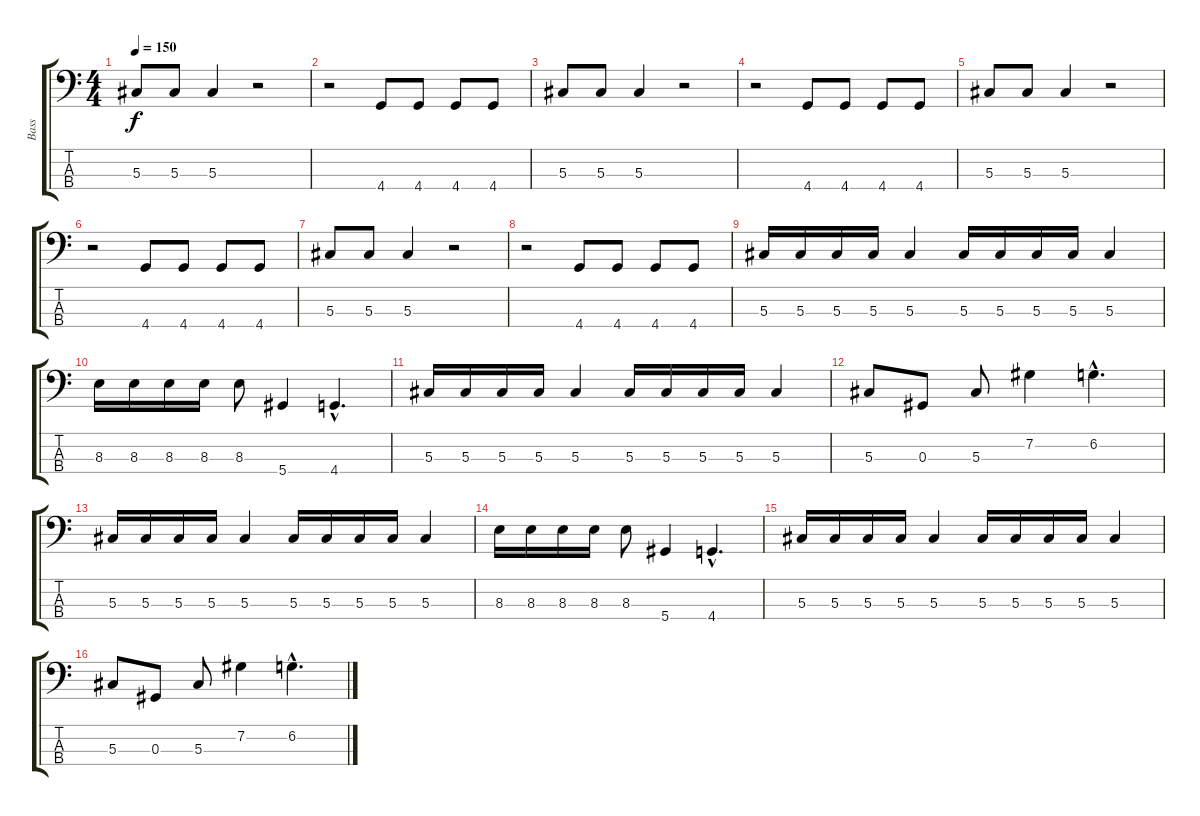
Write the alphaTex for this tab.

\track ("Bass" "Bass") {instrument fretlessbass}
\staff {score tabs}
\tuning (Gb2 Db2 Ab1 Eb1) {hide}
\ts (4 4)
\tempo 150
\clef f4
\ks c
5.3.8{dy f} 5.3.8 5.3.4 r.2 |
r.2 4.4.8 4.4.8 4.4.8 4.4.8 |
5.3.8 5.3.8 5.3.4 r.2 |
r.2 4.4.8 4.4.8 4.4.8 4.4.8 |
5.3.8 5.3.8 5.3.4 r.2 |
r.2 4.4.8 4.4.8 4.4.8 4.4.8 |
5.3.8 5.3.8 5.3.4 r.2 |
r.2 4.4.8 4.4.8 4.4.8 4.4.8 |
5.3.16 5.3.16 5.3.16 5.3.16 5.3.4 5.3.16 5.3.16 5.3.16 5.3.16 5.3.4 |
8.3.16 8.3.16 8.3.16 8.3.16 8.3.8 5.4.4 4.4{hac}.4{d} |
5.3.16 5.3.16 5.3.16 5.3.16 5.3.4 5.3.16 5.3.16 5.3.16 5.3.16 5.3.4 |
5.3.8 0.3.8 5.3.8 7.2.4 6.2{hac}.4{d} |
5.3.16 5.3.16 5.3.16 5.3.16 5.3.4 5.3.16 5.3.16 5.3.16 5.3.16 5.3.4 |
8.3.16 8.3.16 8.3.16 8.3.16 8.3.8 5.4.4 4.4{hac}.4{d} |
5.3.16 5.3.16 5.3.16 5.3.16 5.3.4 5.3.16 5.3.16 5.3.16 5.3.16 5.3.4 |
5.3.8 0.3.8 5.3.8 7.2.4 6.2{hac}.4{d}
